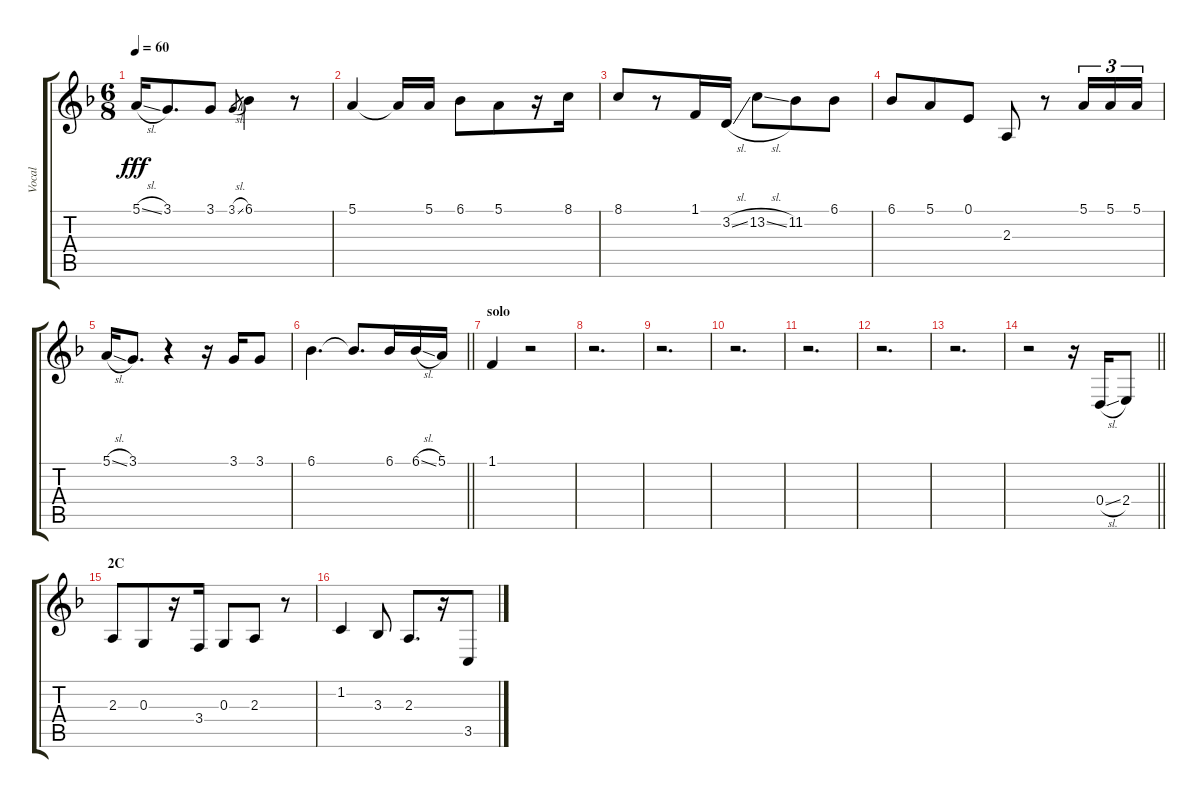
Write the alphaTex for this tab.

\track ("Vocal" "Vocal") {instrument voiceoohs}
\staff {score tabs}
\tuning (E4 B3 G3 D3 A2 E2) {hide}
\ts (6 8)
\tempo 60
\clef g2
\ks f
5.1{sl}.16{dy fff} 3.1.8{d} 3.1.8 3.1{sl}.8{gr} 6.1.4 r.8 |
5.1.4 5.1{t}.16 5.1.16 6.1.8 5.1.8 r.16 8.1.16 |
8.1.8 r.8 1.1.16 3.2{sl}.16 13.2{sl}.8 11.2.8 6.1.8 |
6.1.8 5.1.8 0.1.8 2.3.8 r.8 5.1.16{tu (3 2)} 5.1.16{tu (3 2)} 5.1.16{tu (3 2)} |
5.1{sl}.16 3.1.8{d} r.4 r.16 3.1.16 3.1.8 |
\barLineRight lightlight
6.1.4{d} 6.1{t}.8{d} 6.1.16 6.1{sl}.16 5.1.16 |
\section ("" "solo")
1.1.4 r.2 |
r.2{d} |
r.2{d} |
r.2{d} |
r.2{d} |
r.2{d} |
r.2{d} |
\barLineRight lightlight
r.2 r.16 0.4{sl}.16 2.4.8 |
\section ("" "2C")
2.3.8 0.3.8 r.16 3.4.16 0.3.8 2.3.8 r.8 |
1.2.4 3.3.8 2.3.8{d} r.16 3.5.8
